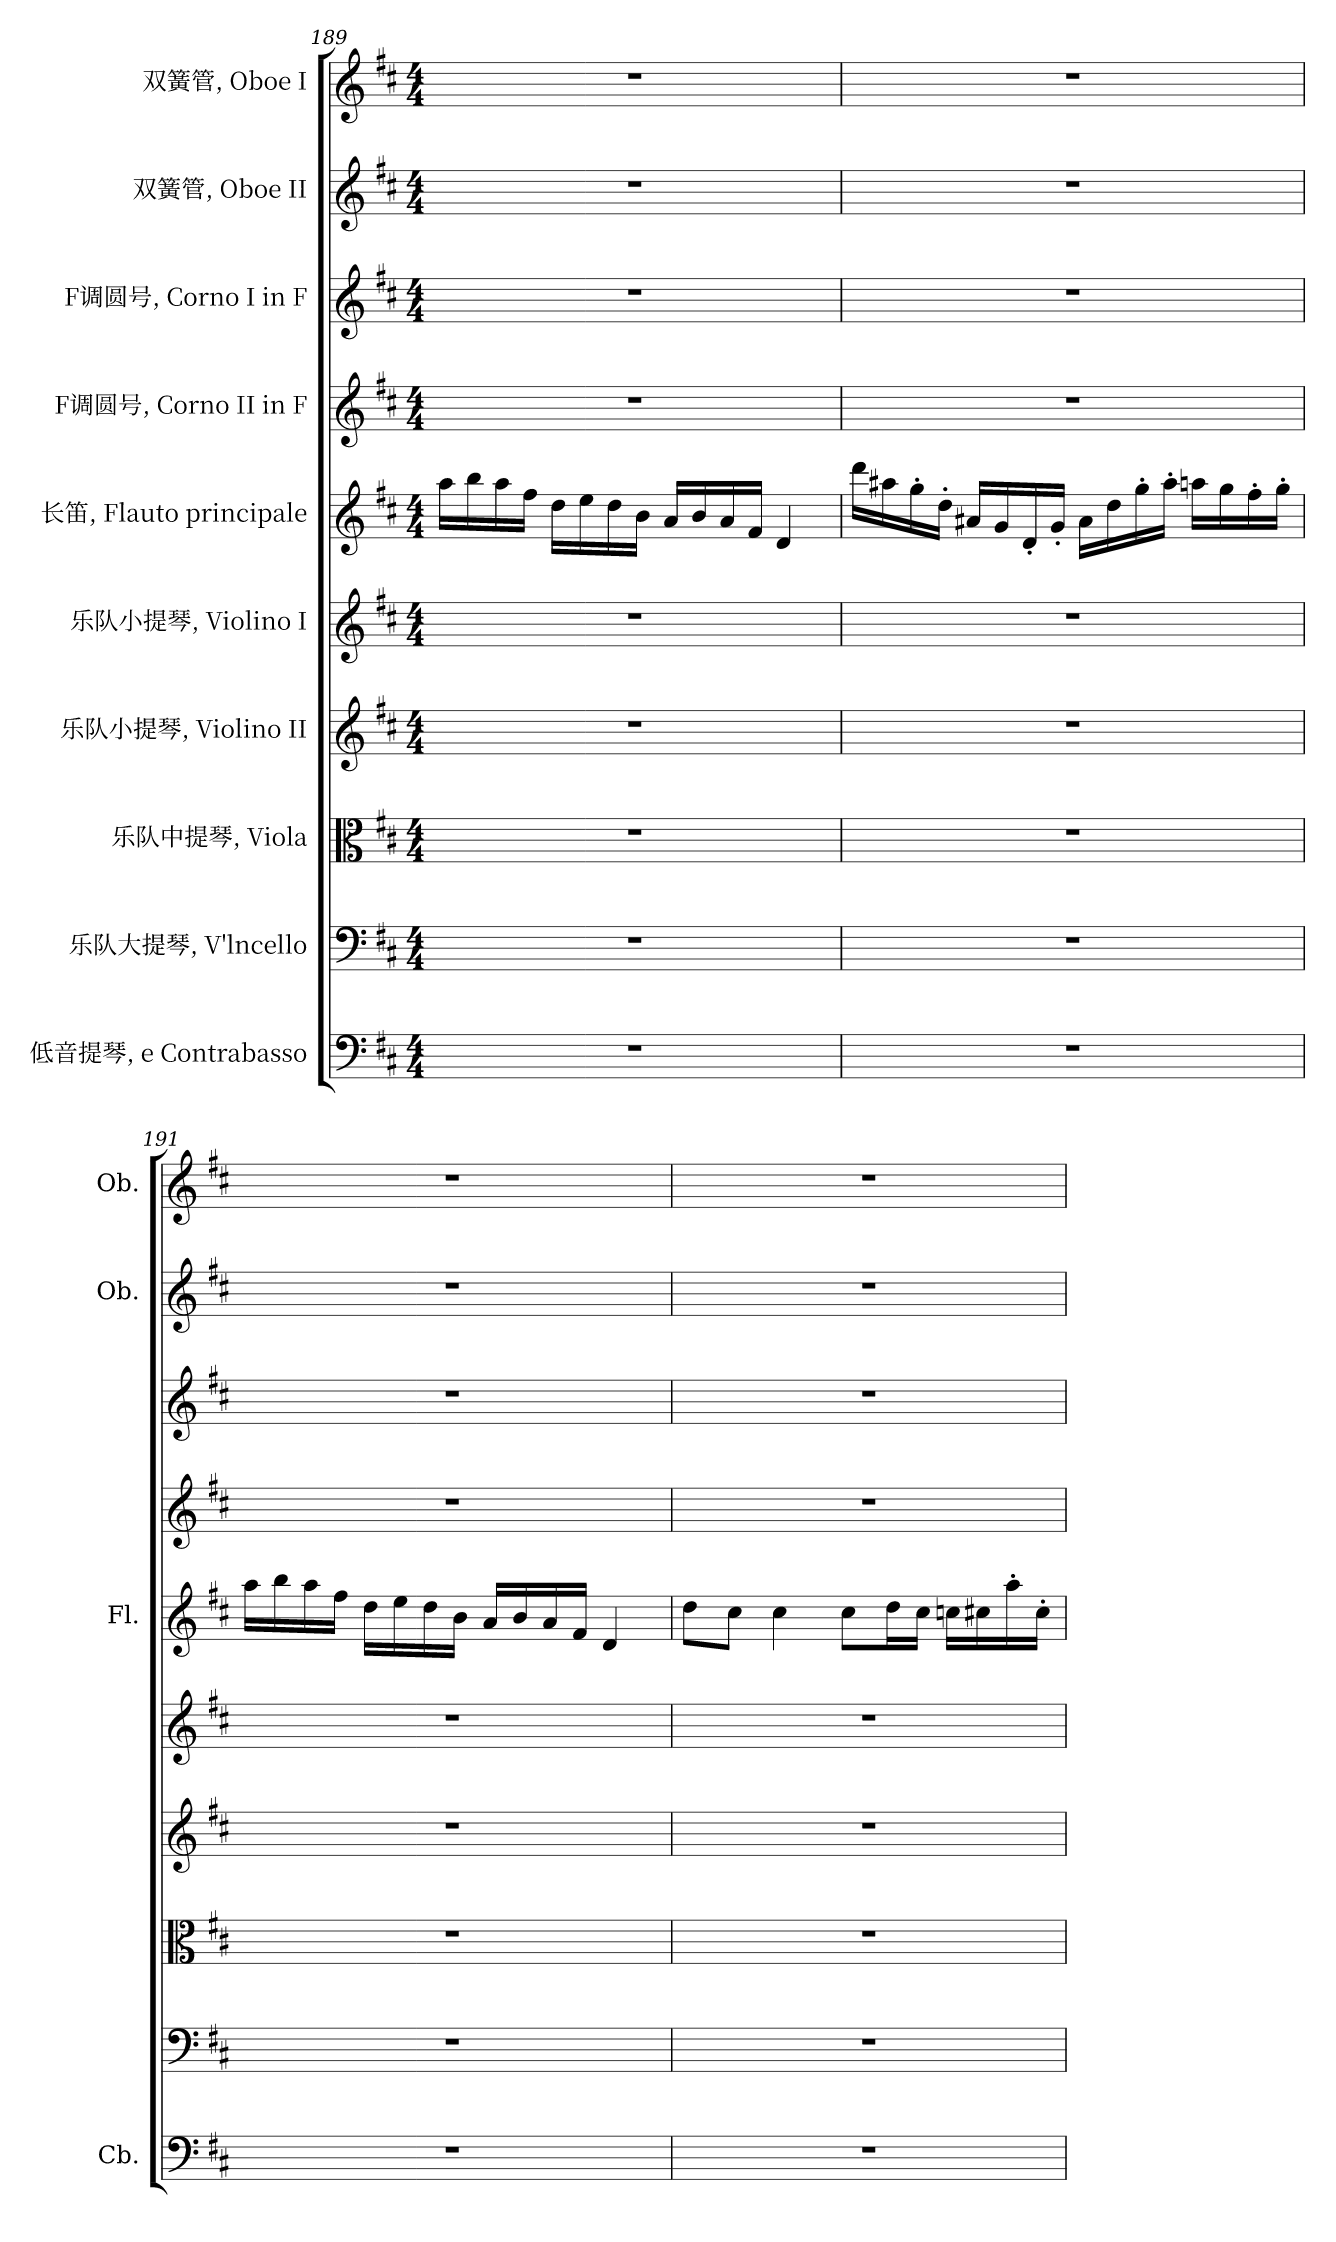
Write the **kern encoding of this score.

**kern	**kern	**kern	**kern	**kern	**kern	**kern	**kern	**kern	**kern
*part10	*part9	*part8	*part7	*part6	*part5	*part4	*part3	*part2	*part1
*staff10	*staff9	*staff8	*staff7	*staff6	*staff5	*staff4	*staff3	*staff2	*staff1
*I"低音提琴, e Contrabasso	*I"乐队大提琴, V'lncello	*I"乐队中提琴, Viola	*I"乐队小提琴, Violino II	*I"乐队小提琴, Violino I	*I"长笛, Flauto principale	*I"F调圆号, Corno II in F	*I"F调圆号, Corno I in F	*I"双簧管, Oboe II	*I"双簧管, Oboe I
*I'Cb.	*	*	*	*	*I'Fl.	*	*	*I'Ob.	*I'Ob.
*clefF4	*clefF4	*clefC3	*clefG2	*clefG2	*clefG2	*clefG2	*clefG2	*clefG2	*clefG2
*ITrd7c12	*	*	*	*	*	*ITrd4c7	*ITrd4c7	*	*
*k[f#c#]	*k[f#c#]	*k[f#c#]	*k[f#c#]	*k[f#c#]	*k[f#c#]	*k[f#]	*k[f#]	*k[f#c#]	*k[f#c#]
*M4/4	*M4/4	*M4/4	*M4/4	*M4/4	*M4/4	*M4/4	*M4/4	*M4/4	*M4/4
=189	=189	=189	=189	=189	=189	=189	=189	=189	=189
1r	1r	1r	1r	1r	16aa\LL	1r	1r	1r	1r
.	.	.	.	.	16bb\	.	.	.	.
.	.	.	.	.	16aa\	.	.	.	.
.	.	.	.	.	16ff#\JJ	.	.	.	.
.	.	.	.	.	16dd\LL	.	.	.	.
.	.	.	.	.	16ee\	.	.	.	.
.	.	.	.	.	16dd\	.	.	.	.
.	.	.	.	.	16b\JJ	.	.	.	.
.	.	.	.	.	16a/LL	.	.	.	.
.	.	.	.	.	16b/	.	.	.	.
.	.	.	.	.	16a/	.	.	.	.
.	.	.	.	.	16f#/JJ	.	.	.	.
.	.	.	.	.	4d/	.	.	.	.
!!LO:PB:g=z
=190	=190	=190	=190	=190	=190	=190	=190	=190	=190
*	*	*	*	*	*	*	*	*	*MM50
1r	1r	1r	1r	1r	16ddd\LL	1r	1r	1r	1r
.	.	.	.	.	16aa#X\	.	.	.	.
.	.	.	.	.	16gg'\	.	.	.	.
.	.	.	.	.	16dd'\JJ	.	.	.	.
.	.	.	.	.	16a#X/LL	.	.	.	.
.	.	.	.	.	16g/	.	.	.	.
.	.	.	.	.	16d'/	.	.	.	.
.	.	.	.	.	16g'/JJ	.	.	.	.
.	.	.	.	.	16a#\LL	.	.	.	.
.	.	.	.	.	16dd\	.	.	.	.
.	.	.	.	.	16gg'\	.	.	.	.
.	.	.	.	.	16aa#'\JJ	.	.	.	.
.	.	.	.	.	16aan\LL	.	.	.	.
.	.	.	.	.	16gg\	.	.	.	.
.	.	.	.	.	16ff#'\	.	.	.	.
.	.	.	.	.	16gg'\JJ	.	.	.	.
=191	=191	=191	=191	=191	=191	=191	=191	=191	=191
1r	1r	1r	1r	1r	16aa\LL	1r	1r	1r	1r
.	.	.	.	.	16bb\	.	.	.	.
.	.	.	.	.	16aa\	.	.	.	.
.	.	.	.	.	16ff#\JJ	.	.	.	.
.	.	.	.	.	16dd\LL	.	.	.	.
.	.	.	.	.	16ee\	.	.	.	.
.	.	.	.	.	16dd\	.	.	.	.
.	.	.	.	.	16b\JJ	.	.	.	.
.	.	.	.	.	16a/LL	.	.	.	.
.	.	.	.	.	16b/	.	.	.	.
.	.	.	.	.	16a/	.	.	.	.
.	.	.	.	.	16f#/JJ	.	.	.	.
.	.	.	.	.	4d/	.	.	.	.
=192	=192	=192	=192	=192	=192	=192	=192	=192	=192
*	*	*	*	*	*	*	*	*	*MM50
1r	1r	1r	1r	1r	8dd\L	1r	1r	1r	1r
.	.	.	.	.	8cc#\J	.	.	.	.
.	.	.	.	.	4cc#\	.	.	.	.
.	.	.	.	.	8cc#\L	.	.	.	.
.	.	.	.	.	16dd\L	.	.	.	.
.	.	.	.	.	16cc#\JJ	.	.	.	.
.	.	.	.	.	16ccn\LL	.	.	.	.
.	.	.	.	.	16cc#X\	.	.	.	.
.	.	.	.	.	16aa'\	.	.	.	.
.	.	.	.	.	16cc#'\JJ	.	.	.	.
=	=	=	=	=	=	=	=	=	=
*-	*-	*-	*-	*-	*-	*-	*-	*-	*-
